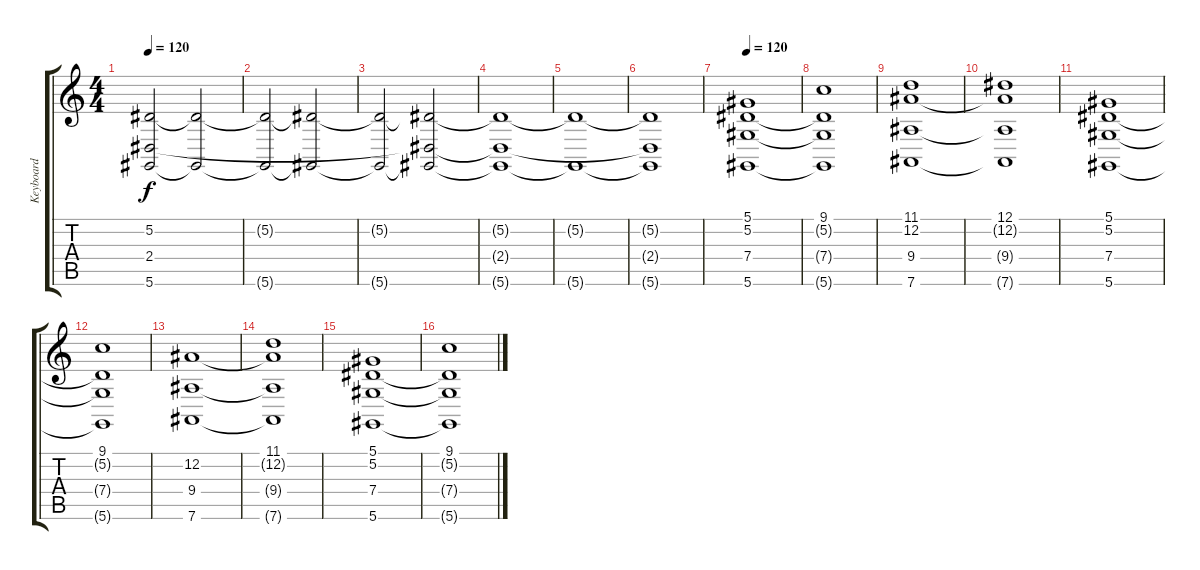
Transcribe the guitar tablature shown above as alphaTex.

\track ("Keyboard" "Keyboard") {instrument stringensemble1}
\staff {score tabs}
\tuning (Eb4 Bb3 Gb3 Db3 Ab2 Eb2) {hide}
\ts (4 4)
\tempo 120
\clef g2
\ks c
(5.2 2.4 5.6).2{dy f volume 5 instrument stringensemble1} (5.2{t} 5.6{t}).2{volume 8} |
(5.2{t} 5.6{t}).2{volume 10} (5.2{t} 5.6{t}).2{volume 12} |
(5.2{t} 5.6{t}).2{volume 13} (5.2{t} 2.4{t} 5.6{t}).2 |
(5.2{t} 2.4{t} 5.6{t}).1{volume 10} |
(5.2{t} 5.6{t}).1{volume 12} |
(5.2{t} 2.4{t} 5.6{t}).1{volume 13} |
\tempo 120
(5.1 5.2 7.4 5.6).1 |
(9.1 5.2{t} 7.4{t} 5.6{t}).1 |
(11.1 12.2 9.4 7.6).1 |
(12.1 12.2{t} 9.4{t} 7.6{t}).1 |
(5.1 5.2 7.4 5.6).1 |
(9.1 5.2{t} 7.4{t} 5.6{t}).1 |
(12.2 9.4 7.6).1 |
(11.1 12.2{t} 9.4{t} 7.6{t}).1 |
(5.1 5.2 7.4 5.6).1 |
(9.1 5.2{t} 7.4{t} 5.6{t}).1
